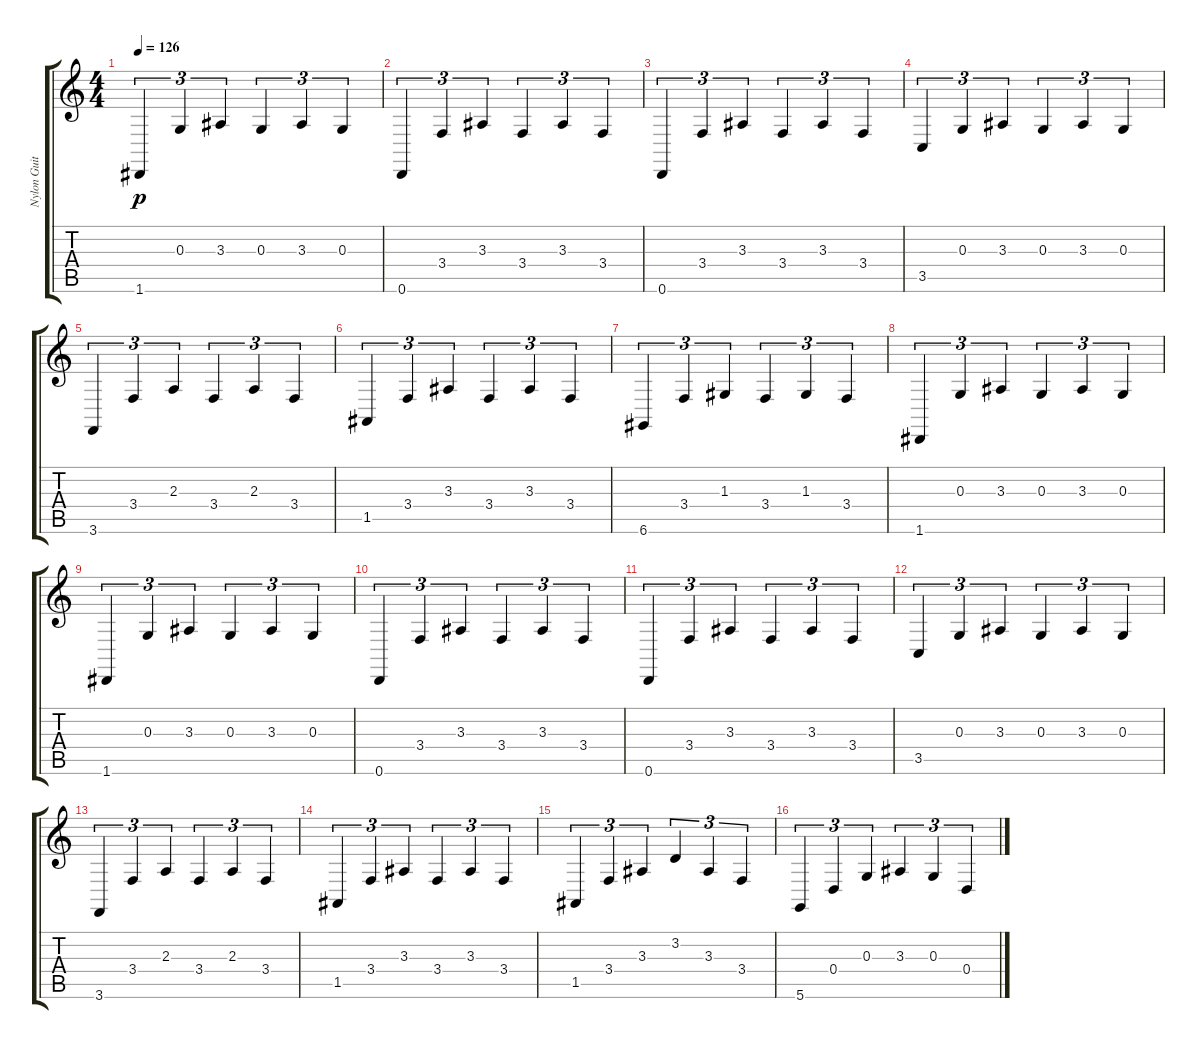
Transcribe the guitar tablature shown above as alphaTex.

\track ("Nylon Guitar" "Nylon Guit") {instrument acousticgrandpiano}
\staff {score tabs}
\tuning (E4 B3 G3 D3 A2 D2) {hide}
\ts (4 4)
\tempo 126
\clef g2
\ks c
1.6.4{tu (3 2) dy p} 0.3.4{tu (3 2)} 3.3.4{tu (3 2)} 0.3.4{tu (3 2)} 3.3.4{tu (3 2)} 0.3.4{tu (3 2)} |
0.6.4{tu (3 2)} 3.4.4{tu (3 2)} 3.3.4{tu (3 2)} 3.4.4{tu (3 2)} 3.3.4{tu (3 2)} 3.4.4{tu (3 2)} |
0.6.4{tu (3 2)} 3.4.4{tu (3 2)} 3.3.4{tu (3 2)} 3.4.4{tu (3 2)} 3.3.4{tu (3 2)} 3.4.4{tu (3 2)} |
3.5.4{tu (3 2)} 0.3.4{tu (3 2)} 3.3.4{tu (3 2)} 0.3.4{tu (3 2)} 3.3.4{tu (3 2)} 0.3.4{tu (3 2)} |
3.6.4{tu (3 2)} 3.4.4{tu (3 2)} 2.3.4{tu (3 2)} 3.4.4{tu (3 2)} 2.3.4{tu (3 2)} 3.4.4{tu (3 2)} |
1.5.4{tu (3 2)} 3.4.4{tu (3 2)} 3.3.4{tu (3 2)} 3.4.4{tu (3 2)} 3.3.4{tu (3 2)} 3.4.4{tu (3 2)} |
6.6.4{tu (3 2)} 3.4.4{tu (3 2)} 1.3.4{tu (3 2)} 3.4.4{tu (3 2)} 1.3.4{tu (3 2)} 3.4.4{tu (3 2)} |
1.6.4{tu (3 2)} 0.3.4{tu (3 2)} 3.3.4{tu (3 2)} 0.3.4{tu (3 2)} 3.3.4{tu (3 2)} 0.3.4{tu (3 2)} |
1.6.4{tu (3 2)} 0.3.4{tu (3 2)} 3.3.4{tu (3 2)} 0.3.4{tu (3 2)} 3.3.4{tu (3 2)} 0.3.4{tu (3 2)} |
0.6.4{tu (3 2)} 3.4.4{tu (3 2)} 3.3.4{tu (3 2)} 3.4.4{tu (3 2)} 3.3.4{tu (3 2)} 3.4.4{tu (3 2)} |
0.6.4{tu (3 2)} 3.4.4{tu (3 2)} 3.3.4{tu (3 2)} 3.4.4{tu (3 2)} 3.3.4{tu (3 2)} 3.4.4{tu (3 2)} |
3.5.4{tu (3 2)} 0.3.4{tu (3 2)} 3.3.4{tu (3 2)} 0.3.4{tu (3 2)} 3.3.4{tu (3 2)} 0.3.4{tu (3 2)} |
3.6.4{tu (3 2)} 3.4.4{tu (3 2)} 2.3.4{tu (3 2)} 3.4.4{tu (3 2)} 2.3.4{tu (3 2)} 3.4.4{tu (3 2)} |
1.5.4{tu (3 2)} 3.4.4{tu (3 2)} 3.3.4{tu (3 2)} 3.4.4{tu (3 2)} 3.3.4{tu (3 2)} 3.4.4{tu (3 2)} |
1.5.4{tu (3 2)} 3.4.4{tu (3 2)} 3.3.4{tu (3 2)} 3.2.4{tu (3 2)} 3.3.4{tu (3 2)} 3.4.4{tu (3 2)} |
5.6.4{tu (3 2)} 0.4.4{tu (3 2)} 0.3.4{tu (3 2)} 3.3.4{tu (3 2)} 0.3.4{tu (3 2)} 0.4.4{tu (3 2)}
